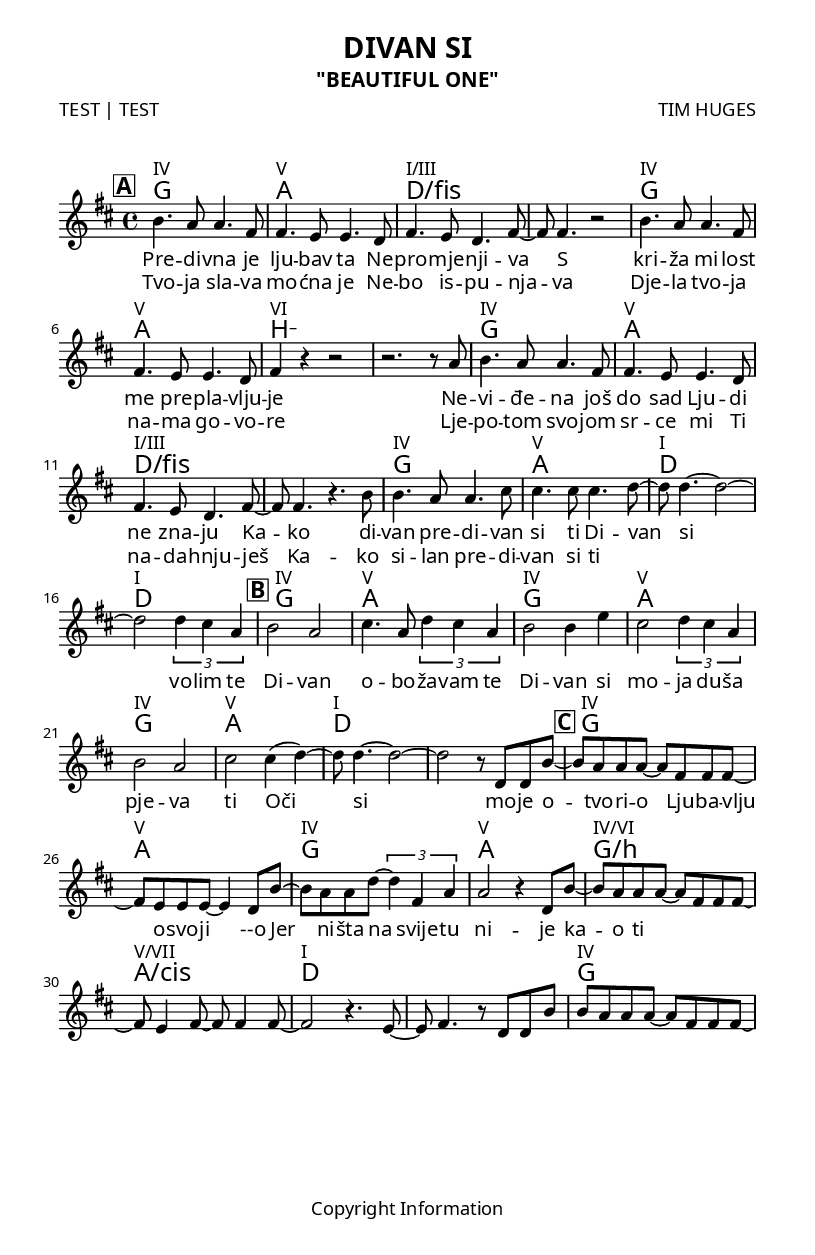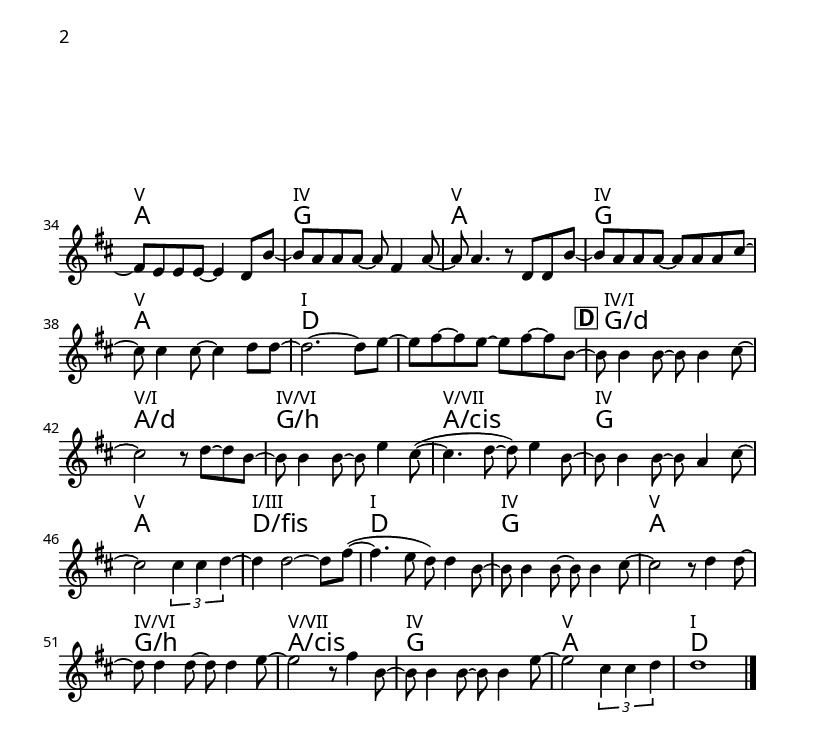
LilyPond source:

\version "2.14.2"

\include "deutsch.ly"
\include "romanChords_grand.ly"
\include "jazzChords_grand.ly"

\header {
	title = "DIVAN SI"
	subtitle = "\"BEAUTIFUL ONE\""
	composer = "TIM HUGES"
	poet= "TEST | TEST"
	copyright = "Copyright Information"
}

\include "config_grand.ly"

scoreA = \relative c'' {
	\key d \major
	\mark \default
	h4. a8 a4. fis8 |
	fis4. e8 e4. d8 |
	fis4. e8 d4. fis8 ~ |
	fis8 fis4. r2 |
	h4. a8 a4. fis8 |
	fis4. e8 e4. d8 |
	fis4 r4 r2 |
	r2. r8 a8 |
	h4. a8 a4. fis8 |
	fis4. e8 e4. d8 |
	fis4. e8 d4. fis8 ~ |
	fis8 fis4. r4. h8 |
	h4. a8 a4. cis8 |
	cis4. cis8 cis4. d8 ~ |
	d8 d4. ~ d2 ~ |
	d2
}

scoreB = \relative c'' {
	\times 2/3{d4 cis a} |
	\mark \default
	\once \override Score.RehearsalMark #'Y-offset = #-1.7
	h2 a2 |
	cis4. a8 \times 2/3{d4 cis a} |
	h2 h4 e |
	cis2 \times 2/3{d4 cis a} |
	h2 a2 |
	cis2 cis4( d) ~ |
	d8 d4. ~ d2 ~ |
	d2 r8 
}

scoreC = \relative c' {
	d8 d h' ~ |
	\mark \default
	\once \override Score.RehearsalMark #'Y-offset = #-2.5
	h a a a ~ a fis fis fis ~ |
	fis e e e ~ e4 d8 h' ~ |
	h8 a a d ~ \times 2/3{d4 fis, a} |
	a2 r4 d,8 h' ~ |
	h8 a a a ~ a fis fis fis ~ |
	fis e4 fis8 ~ fis fis4 fis8 ~ |
	fis2 r4. e8 ~ |
	e8 fis4. r8 d8 d h' |
	h a a a ~ a fis fis fis ~ |
	fis e e e ~ e4 d8 h' ~ |
	h8 a a a ~ a fis4 a8 ~ |
	a8 a4. r8 d,8 d h' ~ |
	h8 a a a ~ a a a cis ~ |
	cis8 cis4 cis8 ~ cis4 d8 d ~ |
	d2. ~ d8 e ~ |
	e8 fis ~ fis 
}

scoreD = \relative c'' {
	e8 ~ e fis ~ fis h, ~ |
	\mark \default
	\once \override Score.RehearsalMark #'Y-offset = #-2.5
	h8 h4 h8 ~ h h4 cis8 ~ |
	cis2 r8 d8 ~ d h ~ |
	h8 h4 h8 ~ h e4 cis8( ~ |
	cis4. d8 ~ d) e4 h8 ~ |
	h8 h4 h8 ~ h a4 cis8 ~ |
	cis2 \times 2/3{cis4 cis d ~} |
	d4 d2 ~ d8 fis( ~ | 
	fis4. e8 d8) d4 h8 ~ |
	h8 h4 h8 ~ h h4 cis8 ~ |
	cis2 r8 d4 d8 ~ |
	d8 d4 d8 ~ d d4 e8 ~ |
	e2 r8 fis4 h,8 ~ |
	h8 h4 h8 ~ h h4 e8 ~ |
	e2 \times 2/3{cis4 cis d} |
	d1 |
	\bar "|."
}

chordsA = \chordmode {
	g1 | a | d/fis | d/fis |
	g | a | h:m | h:m |
	g | a | d/fis | d/fis |
	g | a | d | d |
}

chordsB = \chordmode {
%	\set chordChanges = ##f
	\once \override ChordNames.ChordName #'X-offset = #1
	g1 |
%	\set chordChanges = ##t
	a | g | a | g |
	a | d | d |
}

chordsC = \chordmode {
%	\set chordChanges = ##f
	\once \override ChordNames.ChordName #'X-offset = #1
	g1 |
%	\set chordChanges = ##t
	a | g | a |
	g/h | a/cis | d | d |
	g | a | g | a | g | a | d | d |
}

chordsD = \chordmode {
%	\set chordChanges = ##f
	\once \override ChordNames.ChordName #'X-offset = #1
	g1/d |
%	\set chordChanges = ##t
	a/d | g/h | a/cis |
	g | a | d/fis | d | g |
	a | g/h | a/cis | g | a | d |
}

lyricsAOne = \lyricmode {
Pre -- di -- vna je lju -- bav ta
Ne -- pro -- mje -- nji -- va
S kri -- ža mi -- lost me pre -- pla -- vlju -- je
Ne -- vi -- đe -- na još do sad
Lju -- di ne zna -- ju
Ka -- ko di -- van pre -- di -- van si ti
}

lyricsB = \lyricmode {
Di -- van si vo -- lim te
Di -- van o -- bo -- ža -- vam te
Di -- van si mo -- ja du -- ša pje -- va ti
}

lyricsATwo = \lyricmode {
Tvo -- ja sla -- va mo -- ćna je 
Ne -- bo is -- pu -- nja -- va
Dje -- la tvo -- ja na -- ma go -- vo -- re
Lje -- po -- tom svo -- jom sr -- ce mi
Ti na -- da -- hnju -- ješ
Ka -- ko si -- lan pre -- di -- van si ti
}

lyricsC = \lyricmode {
Oči si mo -- je o -- tvo -- ri -- o
Lju -- ba -- vlju o -- svo -- ji --o
Jer ni -- šta na svije -- tu ni -- je ka -- o ti
}

lyricsD = \lyricmode {
}

\score {
<<
	\new ChordNames { \romanChords \transpose d c { \chordsA \chordsB \chordsC \chordsD } }
	\new ChordNames { \jazzChords \chordsA \chordsB \chordsC \chordsD }
	\new Staff { \scoreA \scoreB \scoreC \scoreD }
	\addlyrics { \lyricsAOne \lyricsB \lyricsC \lyricsD }
	\addlyrics { \lyricsATwo }
>>
}
